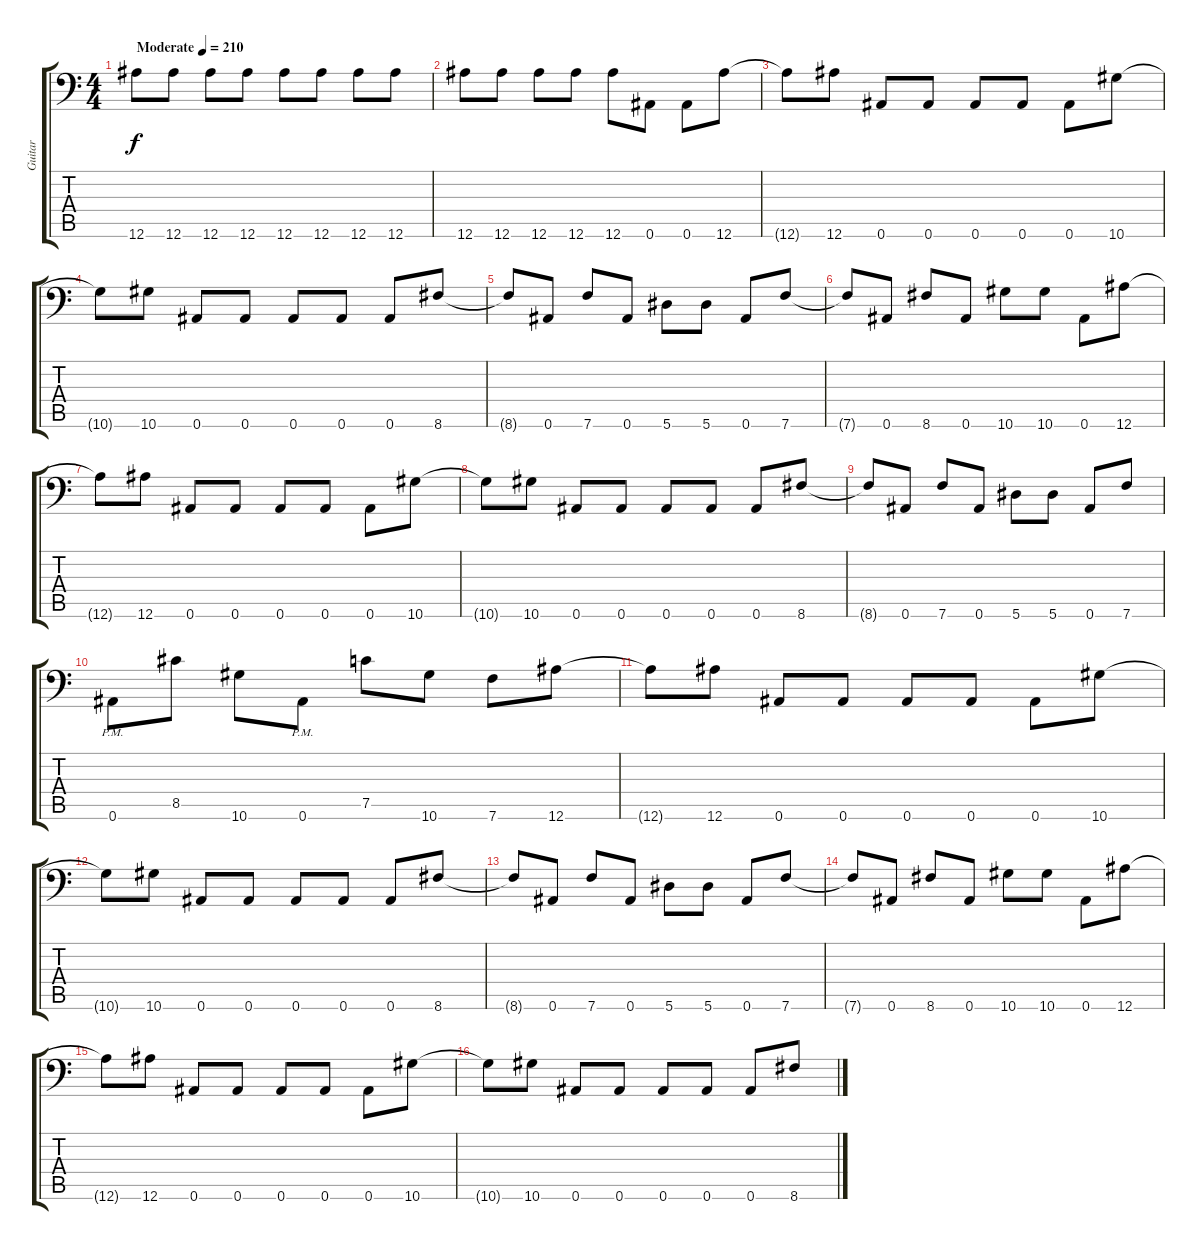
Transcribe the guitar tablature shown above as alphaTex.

\track ("Guitar" "Guitar") {instrument distortionguitar}
\staff {score tabs}
\tuning (C4 G3 Eb3 Bb2 F2 Bb1) {hide}
\ts (4 4)
\tempo (210 "Moderate")
\clef f4
\ks c
12.6.8{dy f instrument distortionguitar} 12.6.8 12.6.8 12.6.8 12.6.8 12.6.8 12.6.8 12.6.8 |
12.6.8 12.6.8 12.6.8 12.6.8 12.6.8 0.6.8 0.6.8 12.6.8 |
12.6{t}.8 12.6.8 0.6.8 0.6.8 0.6.8 0.6.8 0.6.8 10.6.8 |
10.6{t}.8 10.6.8 0.6.8 0.6.8 0.6.8 0.6.8 0.6.8 8.6.8 |
8.6{t}.8 0.6.8 7.6.8 0.6.8 5.6.8 5.6.8 0.6.8 7.6.8 |
7.6{t}.8 0.6.8 8.6.8 0.6.8 10.6.8 10.6.8 0.6.8 12.6.8 |
12.6{t}.8 12.6.8 0.6.8 0.6.8 0.6.8 0.6.8 0.6.8 10.6.8 |
10.6{t}.8 10.6.8 0.6.8 0.6.8 0.6.8 0.6.8 0.6.8 8.6.8 |
8.6{t}.8 0.6.8 7.6.8 0.6.8 5.6.8 5.6.8 0.6.8 7.6.8 |
0.6{pm}.8 8.5.8 10.6.8 0.6{pm}.8 7.5.8 10.6.8 7.6.8 12.6.8 |
12.6{t}.8 12.6.8 0.6.8 0.6.8 0.6.8 0.6.8 0.6.8 10.6.8 |
10.6{t}.8 10.6.8 0.6.8 0.6.8 0.6.8 0.6.8 0.6.8 8.6.8 |
8.6{t}.8 0.6.8 7.6.8 0.6.8 5.6.8 5.6.8 0.6.8 7.6.8 |
7.6{t}.8 0.6.8 8.6.8 0.6.8 10.6.8 10.6.8 0.6.8 12.6.8 |
12.6{t}.8 12.6.8 0.6.8 0.6.8 0.6.8 0.6.8 0.6.8 10.6.8 |
10.6{t}.8 10.6.8 0.6.8 0.6.8 0.6.8 0.6.8 0.6.8 8.6.8
